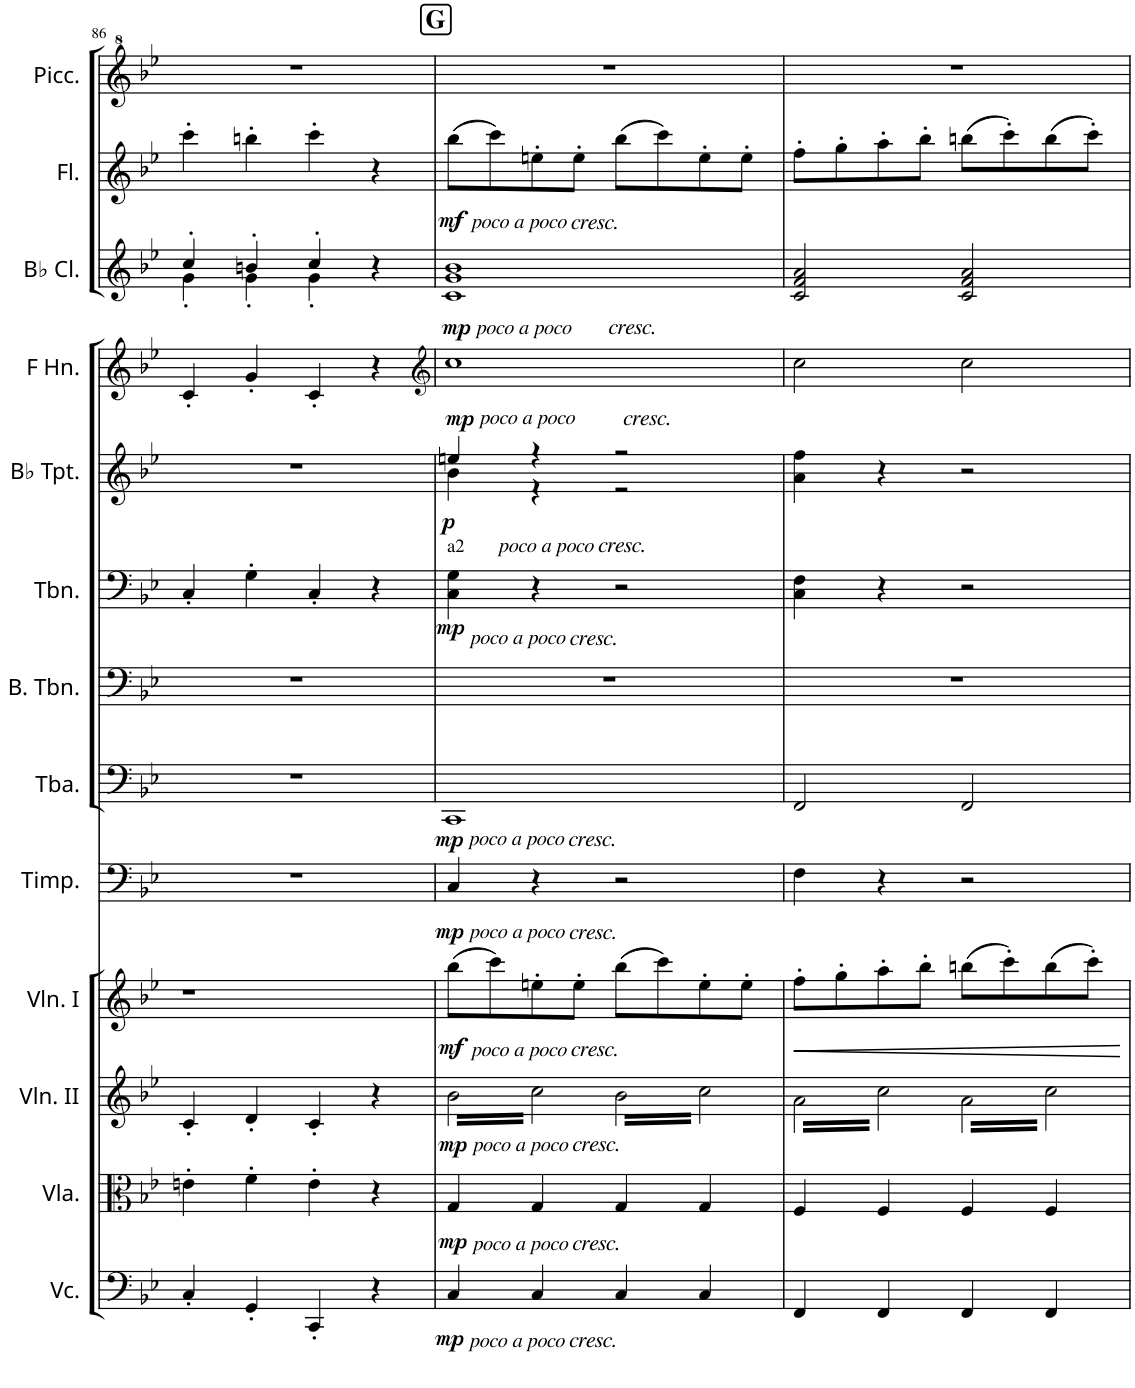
**kern	**dynam	**kern	**dynam	**kern	**dynam	**kern	**dynam	**kern	**dynam	**kern	**dynam	**kern	**kern	**dynam	**kern	**dynam	**kern	**dynam	**kern	**dynam	**kern	**dynam	**kern	**dynam	**kern
*part14	*part14	*part13	*part13	*part12	*part12	*part11	*part11	*part10	*part10	*part9	*part9	*part8	*part7	*part7	*part6	*part6	*part5	*part5	*part4	*part4	*part3	*part3	*part2	*part2	*part1
*staff14	*staff14	*staff13	*staff13	*staff12	*staff12	*staff11	*staff11	*staff10	*staff10	*staff9	*staff9	*staff8	*staff7	*staff7	*staff6	*staff6	*staff5	*staff5	*staff4	*staff4	*staff3	*staff3	*staff2	*staff2	*staff1
*I"Violoncello	*	*I"Viola	*	*I"Violin II	*	*I"Violin I	*	*I"Timpani	*	*I"Tuba	*	*I"Bass Trombone	*I"Trombone	*	*I"Bb Trumpet	*	*I"Horn in F	*	*I"Bassoon	*	*I"Bb Clarinet	*	*I"Flute	*	*I"Piccolo
*I'Vc.	*	*I'Vla.	*	*I'Vln. II	*	*I'Vln. I	*	*I'Timp.	*	*I'Tba.	*	*I'B. Tbn.	*I'Tbn.	*	*I'Bb Tpt.	*	*	*	*I'Bsn.	*	*I'Bb Cl.	*	*I'Fl.	*	*I'Picc.
!!LO:PB:g=z
*clefF4	*	*clefC3	*	*clefG2	*	*clefG2	*	*clefF4	*	*clefF4	*	*clefF4	*clefF4	*	*clefG2	*	*clefG2	*	*clefF4	*	*clefG2	*	*clefG2	*	*clefG^2
*	*	*	*	*	*	*	*	*	*	*	*	*	*	*	*ITrd1c2	*	*ITrd4c7	*	*	*	*ITrd1c2	*	*	*	*ITrd-7c-12
*k[b-e-]	*	*k[b-e-]	*	*k[b-e-]	*	*k[b-e-]	*	*k[b-e-]	*	*k[b-e-]	*	*k[b-e-]	*k[b-e-]	*	*k[b-e-]	*	*k[b-e-]	*	*k[b-e-]	*	*k[b-e-]	*	*k[b-e-]	*	*k[b-e-]
*M4/4	*	*M4/4	*	*M4/4	*	*M4/4	*	*M4/4	*	*M4/4	*	*M4/4	*M4/4	*	*M4/4	*	*M4/4	*	*M4/4	*	*M4/4	*	*M4/4	*	*M4/4
=86	=86	=86	=86	=86	=86	=86	=86	=86	=86	=86	=86	=86	=86	=86	=86	=86	=86	=86	=86	=86	=86	=86	=86	=86	=86
*	*	*	*	*	*	*	*	*	*	*	*	*	*	*	*	*	*	*	*	*	*^	*	*	*	*
4C'/	.	4en'\	.	4c'/	.	1r	.	1r	.	1r	.	1r	4C'/	.	1r	.	4c'/	.	4C'	.	4cc'/	4g'\	.	4ccc'\	.	1r
4GG'/	.	4f'\	.	4d'/	.	.	.	.	.	.	.	.	4G'\	.	.	.	4g'/	.	4GG'	.	4bn'/	4g'\	.	4bbn'\	.	.
4CC'/	.	4e'\	.	4c'/	.	.	.	.	.	.	.	.	4C'/	.	.	.	4c'/	.	4C'	.	4cc'/	4g'\	.	4ccc'\	.	.
4r	.	4r	.	4r	.	.	.	.	.	.	.	.	4r	.	.	.	4r	.	4r	.	4r	4ryy	.	4r	.	.
*	*	*	*	*	*	*	*	*	*	*	*	*	*	*	*	*	*	*	*	*	*v	*v	*	*	*	*
!!LO:REH:place=s1:a:B:cj:fs=14:t=G
=87	=87	=87	=87	=87	=87	=87	=87	=87	=87	=87	=87	=87	=87	=87	=87	=87	=87	=87	=87	=87	=87	=87	=87	=87	=87
*	*	*	*	*	*	*	*	*	*	*	*	*	*	*	*	*	*clefG2	*	*	*	*	*	*	*	*
*	*	*	*	*	*	*	*	*	*	*	*	*	*	*	*^	*	*	*	*	*	*^	*	*	*	*
*	*	*	*	*	*	*	*	*	*	*	*	*	*	*	*	*	*	*	*	*	*	*	*^	*	*	*	*
!	!	!	!	!	!	!	!	!	!	!	!	!	!	!	!	!	!	!	!	!	!	!	!	!	!	!LO:TX:b:i:t=poco a poco	!	!
!	!	!	!	!	!	!	!	!	!	!	!	!	!	!	!	!	!	!	!	!	!	!	!	!	!	!LO:TX:b:i:t=cresc.	!	!
!	!	!	!	!	!	!	!	!	!	!	!	!	!	!	!	!	!	!	!	!	!	!LO:TX:b:i:t=poco a poco	!	!	!	!	!	!
!	!	!	!	!	!	!	!	!	!	!	!	!	!	!	!	!	!	!	!	!	!	!LO:TX:b:i:t=cresc.	!	!	!	!	!	!
!	!	!	!	!	!	!	!	!	!	!	!	!	!	!	!	!	!	!	!	!LO:TX:b:i:t=poco a poco	!	!	!	!	!	!	!	!
!	!	!	!	!	!	!	!	!	!	!	!	!	!	!	!	!	!	!	!	!LO:TX:b:i:t=cresc.	!	!	!	!	!	!	!	!
!	!	!	!	!	!	!	!	!	!	!	!	!	!	!	!	!	!	!LO:TX:b:i:t=poco a poco	!	!	!	!	!	!	!	!	!	!
!	!	!	!	!	!	!	!	!	!	!	!	!	!	!	!	!	!	!LO:TX:b:i:t=cresc.	!	!	!	!	!	!	!	!	!	!
!	!	!	!	!	!	!	!	!	!	!	!	!	!	!	!LO:TX:b:i:t=poco a poco	!	!	!	!	!	!	!	!	!	!	!	!	!
!	!	!	!	!	!	!	!	!	!	!	!	!	!	!	!LO:TX:b:i:t=cresc.	!	!	!	!	!	!	!	!	!	!	!	!	!
!	!	!	!	!	!	!	!	!	!	!	!	!	!LO:TX:a:t=a2	!	!	!	!	!	!	!	!	!	!	!	!	!	!	!
!	!	!	!	!	!	!	!	!	!	!	!	!	!LO:TX:b:i:t=poco a poco	!	!	!	!	!	!	!	!	!	!	!	!	!	!	!
!	!	!	!	!	!	!	!	!	!	!	!	!	!LO:TX:b:i:t=cresc.	!	!	!	!	!	!	!	!	!	!	!	!	!	!	!
!	!	!	!	!	!	!	!	!	!	!LO:TX:b:i:t=poco a poco	!	!	!	!	!	!	!	!	!	!	!	!	!	!	!	!	!	!
!	!	!	!	!	!	!	!	!	!	!LO:TX:b:i:t=cresc.	!	!	!	!	!	!	!	!	!	!	!	!	!	!	!	!	!	!
!	!	!	!	!	!	!	!	!LO:TX:b:i:t=poco a poco	!	!	!	!	!	!	!	!	!	!	!	!	!	!	!	!	!	!	!	!
!	!	!	!	!	!	!	!	!LO:TX:b:i:t=cresc.	!	!	!	!	!	!	!	!	!	!	!	!	!	!	!	!	!	!	!	!
!	!	!	!	!	!	!LO:TX:b:i:t=poco a poco	!	!	!	!	!	!	!	!	!	!	!	!	!	!	!	!	!	!	!	!	!	!
!	!	!	!	!	!	!LO:TX:b:i:t=cresc.	!	!	!	!	!	!	!	!	!	!	!	!	!	!	!	!	!	!	!	!	!	!
!	!	!	!	!LO:TX:b:i:t=poco a poco	!	!	!	!	!	!	!	!	!	!	!	!	!	!	!	!	!	!	!	!	!	!	!	!
!	!	!	!	!LO:TX:b:i:t=cresc.	!	!	!	!	!	!	!	!	!	!	!	!	!	!	!	!	!	!	!	!	!	!	!	!
!	!	!LO:TX:b:i:t=poco a poco	!	!	!	!	!	!	!	!	!	!	!	!	!	!	!	!	!	!	!	!	!	!	!	!	!	!
!	!	!LO:TX:b:i:t=cresc.	!	!	!	!	!	!	!	!	!	!	!	!	!	!	!	!	!	!	!	!	!	!	!	!	!	!
!LO:TX:b:i:t=poco a poco	!	!	!	!	!	!	!	!	!	!	!	!	!	!	!	!	!	!	!	!	!	!	!	!	!	!	!	!
!LO:TX:b:i:t=cresc.	!	!	!	!	!	!	!	!	!	!	!	!	!	!	!	!	!	!	!	!	!	!	!	!	!	!	!	!
!	!LO:DY:b	!	!LO:DY:b	!	!LO:DY:b	!	!LO:DY:b	!	!LO:DY:b	!	!LO:DY:b	!	!	!LO:DY:b	!	!	!LO:DY:b	!	!LO:DY:b	!	!LO:DY:b	!	!	!	!LO:DY:b	!	!LO:DY:b	!
*	*	*	*	*tremolo	*	*	*	*	*	*	*	*	*	*	*	*	*	*	*	*	*	*	*	*	*	*	*	*
4C/	mp	4G/	mp	32b-\LLL	mp	(8bb-\L	mf	4C/	mp	1CC	mp	1r	4C\ 4G\	mp	4een/	4b-\	p	1cc	mp	1c	mp	1b-	1g	1c	mp	(8bb-\L	mf	1r
.	.	.	.	32cc\	.	.	.	.	.	.	.	.	.	.	.	.	.	.	.	.	.	.	.	.	.	.	.	.
.	.	.	.	32b-\	.	.	.	.	.	.	.	.	.	.	.	.	.	.	.	.	.	.	.	.	.	.	.	.
.	.	.	.	32cc\	.	.	.	.	.	.	.	.	.	.	.	.	.	.	.	.	.	.	.	.	.	.	.	.
.	.	.	.	32b-\	.	8ccc\)	.	.	.	.	.	.	.	.	.	.	.	.	.	.	.	.	.	.	.	8ccc\)	.	.
.	.	.	.	32cc\	.	.	.	.	.	.	.	.	.	.	.	.	.	.	.	.	.	.	.	.	.	.	.	.
.	.	.	.	32b-\	.	.	.	.	.	.	.	.	.	.	.	.	.	.	.	.	.	.	.	.	.	.	.	.
.	.	.	.	32cc\	.	.	.	.	.	.	.	.	.	.	.	.	.	.	.	.	.	.	.	.	.	.	.	.
4C/	.	4G/	.	32b-\	.	8een'\	.	4r	.	.	.	.	4r	.	4r	4r	.	.	.	.	.	.	.	.	.	8een'\	.	.
.	.	.	.	32cc\	.	.	.	.	.	.	.	.	.	.	.	.	.	.	.	.	.	.	.	.	.	.	.	.
.	.	.	.	32b-\	.	.	.	.	.	.	.	.	.	.	.	.	.	.	.	.	.	.	.	.	.	.	.	.
.	.	.	.	32cc\	.	.	.	.	.	.	.	.	.	.	.	.	.	.	.	.	.	.	.	.	.	.	.	.
.	.	.	.	32b-\	.	8ee'\J	.	.	.	.	.	.	.	.	.	.	.	.	.	.	.	.	.	.	.	8ee'\J	.	.
.	.	.	.	32cc\	.	.	.	.	.	.	.	.	.	.	.	.	.	.	.	.	.	.	.	.	.	.	.	.
.	.	.	.	32b-\	.	.	.	.	.	.	.	.	.	.	.	.	.	.	.	.	.	.	.	.	.	.	.	.
.	.	.	.	32cc\JJJ	.	.	.	.	.	.	.	.	.	.	.	.	.	.	.	.	.	.	.	.	.	.	.	.
4C/	.	4G/	.	32b-\LLL	.	(8bb-\L	.	2r	.	.	.	.	2r	.	2r	2r	.	.	.	.	.	.	.	.	.	(8bb-\L	.	.
.	.	.	.	32cc\	.	.	.	.	.	.	.	.	.	.	.	.	.	.	.	.	.	.	.	.	.	.	.	.
.	.	.	.	32b-\	.	.	.	.	.	.	.	.	.	.	.	.	.	.	.	.	.	.	.	.	.	.	.	.
.	.	.	.	32cc\	.	.	.	.	.	.	.	.	.	.	.	.	.	.	.	.	.	.	.	.	.	.	.	.
.	.	.	.	32b-\	.	8ccc\)	.	.	.	.	.	.	.	.	.	.	.	.	.	.	.	.	.	.	.	8ccc\)	.	.
.	.	.	.	32cc\	.	.	.	.	.	.	.	.	.	.	.	.	.	.	.	.	.	.	.	.	.	.	.	.
.	.	.	.	32b-\	.	.	.	.	.	.	.	.	.	.	.	.	.	.	.	.	.	.	.	.	.	.	.	.
.	.	.	.	32cc\	.	.	.	.	.	.	.	.	.	.	.	.	.	.	.	.	.	.	.	.	.	.	.	.
4C/	.	4G/	.	32b-\	.	8ee'\	.	.	.	.	.	.	.	.	.	.	.	.	.	.	.	.	.	.	.	8ee'\	.	.
.	.	.	.	32cc\	.	.	.	.	.	.	.	.	.	.	.	.	.	.	.	.	.	.	.	.	.	.	.	.
.	.	.	.	32b-\	.	.	.	.	.	.	.	.	.	.	.	.	.	.	.	.	.	.	.	.	.	.	.	.
.	.	.	.	32cc\	.	.	.	.	.	.	.	.	.	.	.	.	.	.	.	.	.	.	.	.	.	.	.	.
.	.	.	.	32b-\	.	8ee'\J	.	.	.	.	.	.	.	.	.	.	.	.	.	.	.	.	.	.	.	8ee'\J	.	.
.	.	.	.	32cc\	.	.	.	.	.	.	.	.	.	.	.	.	.	.	.	.	.	.	.	.	.	.	.	.
.	.	.	.	32b-\	.	.	.	.	.	.	.	.	.	.	.	.	.	.	.	.	.	.	.	.	.	.	.	.
.	.	.	.	32cc\JJJ	.	.	.	.	.	.	.	.	.	.	.	.	.	.	.	.	.	.	.	.	.	.	.	.
*	*	*	*	*	*	*	*	*	*	*	*	*	*	*	*v	*v	*	*	*	*	*	*v	*v	*v	*	*	*	*
=88	=88	=88	=88	=88	=88	=88	=88	=88	=88	=88	=88	=88	=88	=88	=88	=88	=88	=88	=88	=88	=88	=88	=88	=88	=88
4FF/	.	4F/	.	32a\LLL	.	8ff'\L	.	4F\	.	2FF/	.	1r	4C\ 4F\	.	4a\ 4ff\	.	2cc\	.	2F	.	2c/ 2f/ 2a/	.	8ff'\L	.	1r
.	.	.	.	32cc\	.	.	.	.	.	.	.	.	.	.	.	.	.	.	.	.	.	.	.	.	.
.	.	.	.	32a\	.	.	.	.	.	.	.	.	.	.	.	.	.	.	.	.	.	.	.	.	.
.	.	.	.	32cc\	.	.	.	.	.	.	.	.	.	.	.	.	.	.	.	.	.	.	.	.	.
.	.	.	.	32a\	.	8gg'\	.	.	.	.	.	.	.	.	.	.	.	.	.	.	.	.	8gg'\	.	.
.	.	.	.	32cc\	.	.	.	.	.	.	.	.	.	.	.	.	.	.	.	.	.	.	.	.	.
.	.	.	.	32a\	.	.	.	.	.	.	.	.	.	.	.	.	.	.	.	.	.	.	.	.	.
.	.	.	.	32cc\	.	.	.	.	.	.	.	.	.	.	.	.	.	.	.	.	.	.	.	.	.
4FF/	.	4F/	.	32a\	.	8aa'\	.	4r	.	.	.	.	4r	.	4r	.	.	.	.	.	.	.	8aa'\	.	.
.	.	.	.	32cc\	.	.	.	.	.	.	.	.	.	.	.	.	.	.	.	.	.	.	.	.	.
.	.	.	.	32a\	.	.	.	.	.	.	.	.	.	.	.	.	.	.	.	.	.	.	.	.	.
.	.	.	.	32cc\	.	.	.	.	.	.	.	.	.	.	.	.	.	.	.	.	.	.	.	.	.
.	.	.	.	32a\	.	8bb-'\J	.	.	.	.	.	.	.	.	.	.	.	.	.	.	.	.	8bb-'\J	.	.
.	.	.	.	32cc\	.	.	.	.	.	.	.	.	.	.	.	.	.	.	.	.	.	.	.	.	.
.	.	.	.	32a\	.	.	.	.	.	.	.	.	.	.	.	.	.	.	.	.	.	.	.	.	.
.	.	.	.	32cc\JJJ	.	.	.	.	.	.	.	.	.	.	.	.	.	.	.	.	.	.	.	.	.
4FF/	.	4F/	.	32a\LLL	.	(8bbn\L	.	2r	.	2FF/	.	.	2r	.	2r	.	2cc\	.	2F	.	2c/ 2f/ 2a/	.	(8bbn\L	.	.
.	.	.	.	32cc\	.	.	.	.	.	.	.	.	.	.	.	.	.	.	.	.	.	.	.	.	.
.	.	.	.	32a\	.	.	.	.	.	.	.	.	.	.	.	.	.	.	.	.	.	.	.	.	.
.	.	.	.	32cc\	.	.	.	.	.	.	.	.	.	.	.	.	.	.	.	.	.	.	.	.	.
.	.	.	.	32a\	.	8ccc'\)	.	.	.	.	.	.	.	.	.	.	.	.	.	.	.	.	8ccc'\)	.	.
.	.	.	.	32cc\	.	.	.	.	.	.	.	.	.	.	.	.	.	.	.	.	.	.	.	.	.
.	.	.	.	32a\	.	.	.	.	.	.	.	.	.	.	.	.	.	.	.	.	.	.	.	.	.
.	.	.	.	32cc\	.	.	.	.	.	.	.	.	.	.	.	.	.	.	.	.	.	.	.	.	.
4FF/	.	4F/	.	32a\	.	(8bb\	.	.	.	.	.	.	.	.	.	.	.	.	.	.	.	.	(8bb\	.	.
.	.	.	.	32cc\	.	.	.	.	.	.	.	.	.	.	.	.	.	.	.	.	.	.	.	.	.
.	.	.	.	32a\	.	.	.	.	.	.	.	.	.	.	.	.	.	.	.	.	.	.	.	.	.
.	.	.	.	32cc\	.	.	.	.	.	.	.	.	.	.	.	.	.	.	.	.	.	.	.	.	.
.	.	.	.	32a\	.	8ccc'\J)	.	.	.	.	.	.	.	.	.	.	.	.	.	.	.	.	8ccc'\J)	.	.
.	.	.	.	32cc\	.	.	.	.	.	.	.	.	.	.	.	.	.	.	.	.	.	.	.	.	.
.	.	.	.	32a\	.	.	.	.	.	.	.	.	.	.	.	.	.	.	.	.	.	.	.	.	.
.	.	.	.	32cc\JJJ	.	.	.	.	.	.	.	.	.	.	.	.	.	.	.	.	.	.	.	.	.
*	*	*	*	*Xtremolo	*	*	*	*	*	*	*	*	*	*	*	*	*	*	*	*	*	*	*	*	*
.	.	.	.	.	.	.	.	.	.	.	.	.	.	.	.	.	.	.	.	.	.	.	.	.	.
.	.	.	.	.	.	.	.	.	.	.	.	.	.	.	.	.	.	.	.	.	.	.	.	.	.
.	.	.	.	.	.	.	.	.	.	.	.	.	.	.	.	.	.	.	.	.	.	.	.	.	.
.	.	.	.	.	.	.	.	.	.	.	.	.	.	.	.	.	.	.	.	.	.	.	.	.	.
.	.	.	.	.	.	.	.	.	.	.	.	.	.	.	.	.	.	.	.	.	.	.	.	.	.
.	.	.	.	.	.	.	.	.	.	.	.	.	.	.	.	.	.	.	.	.	.	.	.	.	.
.	.	.	.	.	.	.	.	.	.	.	.	.	.	.	.	.	.	.	.	.	.	.	.	.	.
.	.	.	.	.	.	.	.	.	.	.	.	.	.	.	.	.	.	.	.	.	.	.	.	.	.
=	=	=	=	=	=	=	=	=	=	=	=	=	=	=	=	=	=	=	=	=	=	=	=	=	=
*-	*-	*-	*-	*-	*-	*-	*-	*-	*-	*-	*-	*-	*-	*-	*-	*-	*-	*-	*-	*-	*-	*-	*-	*-	*-
